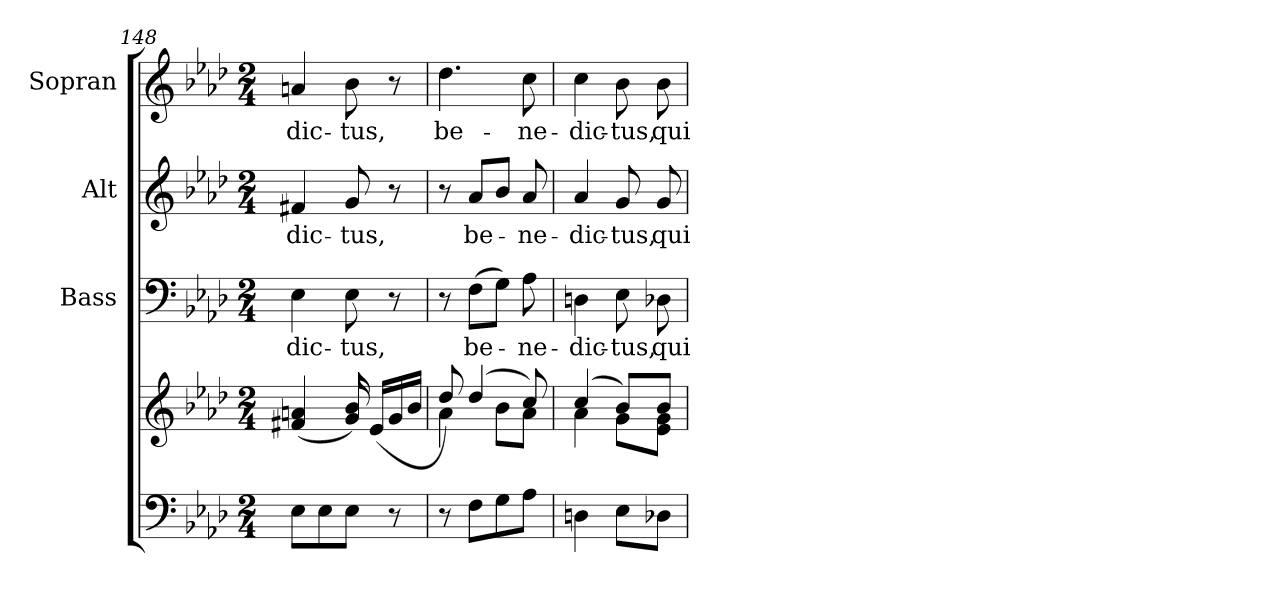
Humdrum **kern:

**kern	**kern	**kern	**text	**kern	**text	**kern	**text
*part4	*part4	*part3	*part3	*part2	*part2	*part1	*part1
*staff5	*staff4	*staff3	*staff3	*staff2	*staff2	*staff1	*staff1
*	*	*I"Bass	*	*I"Alt	*	*I"Sopran	*
*	*	*I'B.	*	*I'A.	*	*I'S.	*
*clefF4	*clefG2	*clefF4	*	*clefG2	*	*clefG2	*
*k[b-e-a-d-]	*k[b-e-a-d-]	*k[b-e-a-d-]	*	*k[b-e-a-d-]	*	*k[b-e-a-d-]	*
*A-:	*A-:	*A-:	*	*A-:	*	*A-:	*
*M2/4	*M2/4	*M2/4	*	*M2/4	*	*M2/4	*
=148	=148	=148	=148	=148	=148	=148	=148
!	!	!	!LO:LY:b	!	!LO:LY:b	!	!LO:LY:b
8E-\L	(<4f#X/ 4an/	4E-\	-dic-	4f#X/	-dic-	4an/	-dic-
8E-\	.	.	.	.	.	.	.
!	!	!	!LO:LY:b	!	!LO:LY:b	!	!LO:LY:b
8E-\J	16g/ 16b-/)	8E-\	-tus,	8g/	-tus,	8b-\	-tus,
.	(>16e-/LL	.	.	.	.	.	.
8r	16g/	8r	.	8r	.	8r	.
.	16b-/JJ	.	.	.	.	.	.
=149	=149	=149	=149	=149	=149	=149	=149
*	*^	*	*	*	*	*	*
!	!	!	!	!	!	!	!	!LO:LY:b
8r	8dd-/)	4a-\	8r	.	8r	.	4.dd-\	be-
!	!	!	!	!LO:LY:b	!	!LO:LY:b	!	!
8F\L	(4dd-/	.	(>8F\L	be-	8a-/L	be-	.	.
8G\	.	8b-\L	8G\J)	.	8b-/J	.	.	.
!	!	!	!	!LO:LY:b	!	!LO:LY:b	!	!LO:LY:b
8A-\J	8cc/)	8a-\J	8A-\	-ne-	8a-/	-ne-	8cc\	-ne-
=150	=150	=150	=150	=150	=150	=150	=150	=150
!	!	!	!	!LO:LY:b	!	!LO:LY:b	!	!LO:LY:b
4Dn\	(4cc/	4a-\	4Dn\	-dic-	4a-/	-dic-	4cc\	-dic-
!	!	!	!	!LO:LY:b	!	!LO:LY:b	!	!LO:LY:b
8E-\L	8b-/L)	8g\L	8E-\	-tus,	8g/	-tus,	8b-\	-tus,
!	!	!	!	!LO:LY:b	!	!LO:LY:b	!	!LO:LY:b
8D-X\J	8b-/J	8e-\ 8g\J	8D-X\	qui	8g/	qui	8b-\	qui
*	*v	*v	*	*	*	*	*	*
=	=	=	=	=	=	=	=
*-	*-	*-	*-	*-	*-	*-	*-
